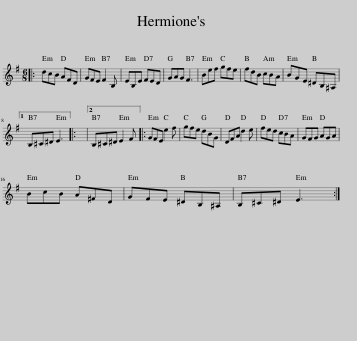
X:1
L:1/8
M:6/8
I:linebreak $
K:Emin
V:1 treble
V:1
|: dcB AFD | GFE F2 B, | EB,E FED | GAG F3 | Bef gfe | %5
 fdB cBA | BGE ^DB,^A, |1$ B,^C^D E3 |: x6 |2 B,^C^D E2 F |: %10
 GFE e2 f | gfe dBG | DFA d2 e | fed cBA | GFG AGA |$ %15
 BcB A^FD | GFE ^DB,^A, | B,^C^D E3 :| %18
